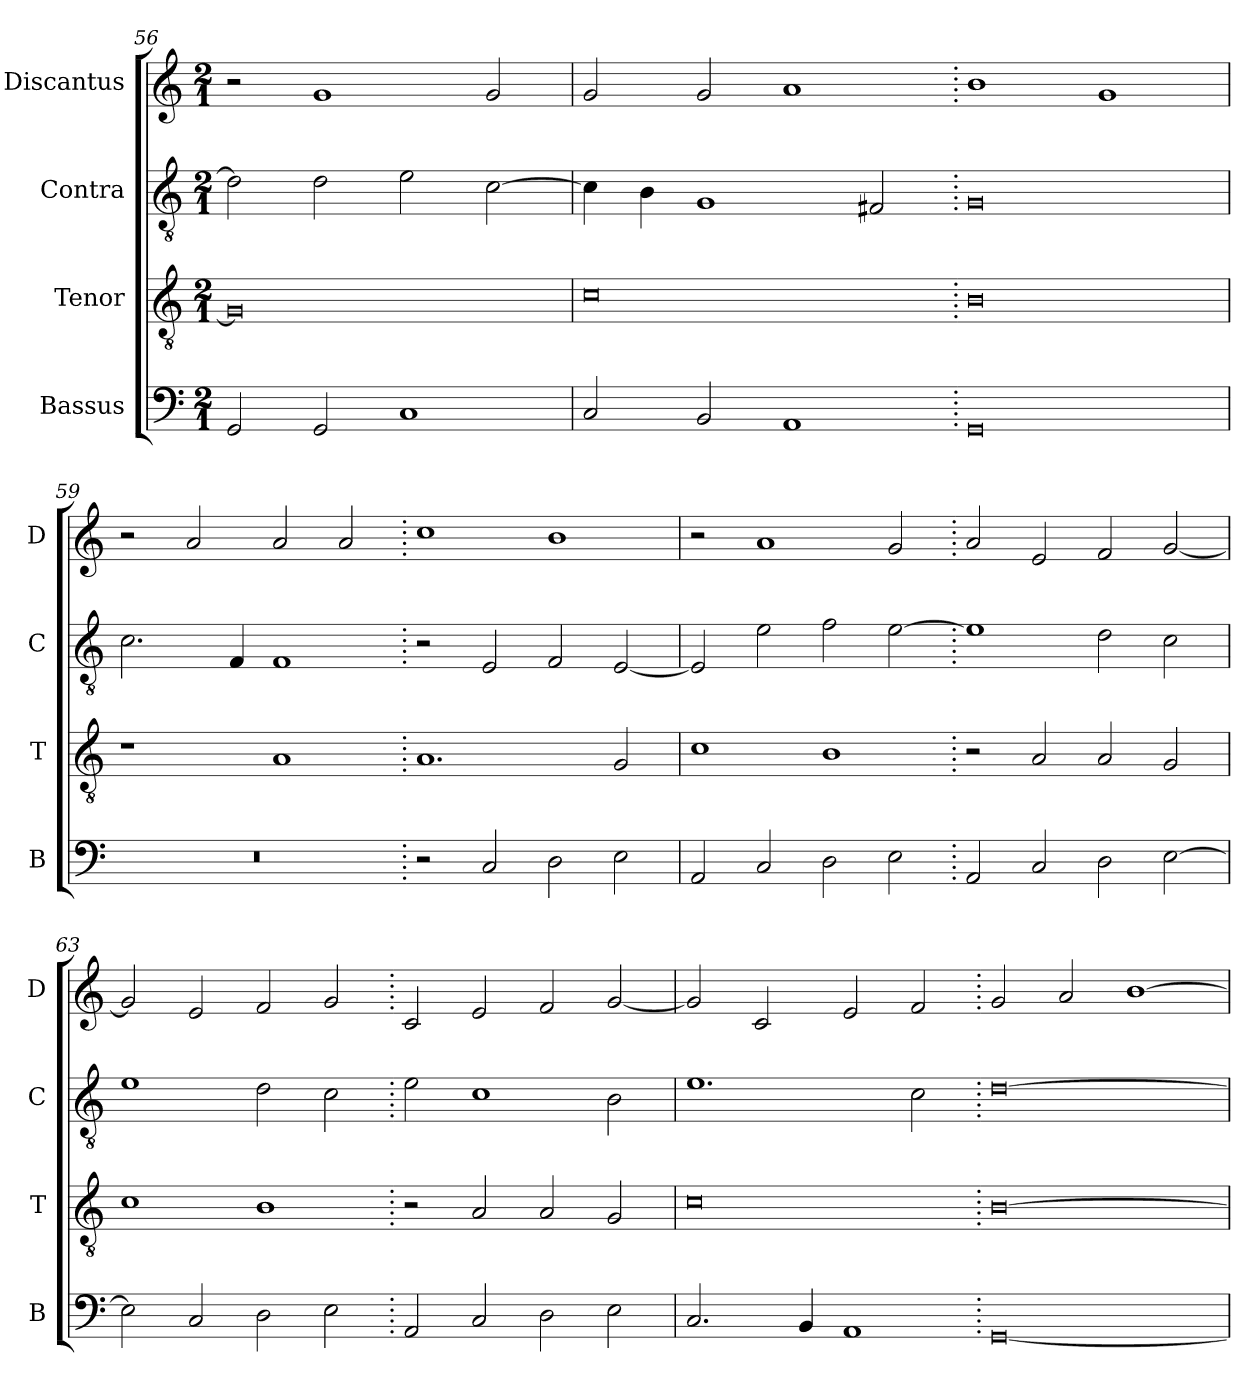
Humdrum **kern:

**kern	**kern	**kern	**kern
*part4	*part3	*part2	*part1
*staff4	*staff3	*staff2	*staff1
*I"Bassus	*I"Tenor	*I"Contra	*I"Discantus
*I'B	*I'T	*I'C	*I'D
*clefF4	*clefGv2	*clefGv2	*clefG2
*k[]	*k[]	*k[]	*k[]
*M2/1	*M2/1	*M2/1	*M2/1
=56	=56	=56	=56
2GG/	0G]	2d\]	2r
2GG/	.	2d\	1g
1C	.	2e\	.
.	.	[2c\	2g/
=57	=57	=57	=57
2C/	0c	4c\]	2g/
.	.	4B\	.
2BB/	.	1G	2g/
1AA	.	.	1a
.	.	2F#X/	.
=58.	=58.	=58.	=58.
0GG	0B	0G	1b
.	.	.	1g
=59	=59	=59	=59
0r	1r	2.c\	2r
.	.	.	2a/
.	.	4F/	.
.	1A	1F	2a/
.	.	.	2a/
=60.	=60.	=60.	=60.
2r	1.A	2r	1cc
2C/	.	2E/	.
2D\	.	2F/	1b
2E\	2G/	[2E/	.
=61	=61	=61	=61
2AA/	1c	2E/]	2r
2C/	.	2e\	1a
2D\	1B	2f\	.
2E\	.	[2e\	2g/
=62.	=62.	=62.	=62.
2AA/	2r	1e]	2a/
2C/	2A/	.	2e/
2D\	2A/	2d\	2f/
[2E\	2G/	2c\	[2g/
=63	=63	=63	=63
2E\]	1c	1e	2g/]
2C/	.	.	2e/
2D\	1B	2d\	2f/
2E\	.	2c\	2g/
=64.	=64.	=64.	=64.
2AA/	2r	2e\	2c/
2C/	2A/	1c	2e/
2D\	2A/	.	2f/
2E\	2G/	2B\	[2g/
=65	=65	=65	=65
2.C/	0c	1.e	2g/]
.	.	.	2c/
4BB/	.	.	.
1AA	.	.	2e/
.	.	2c\	2f/
=66.	=66.	=66.	=66.
[0GG	[0B	[0d	2g/
.	.	.	2a/
.	.	.	[1b
=	=	=	=
*-	*-	*-	*-
